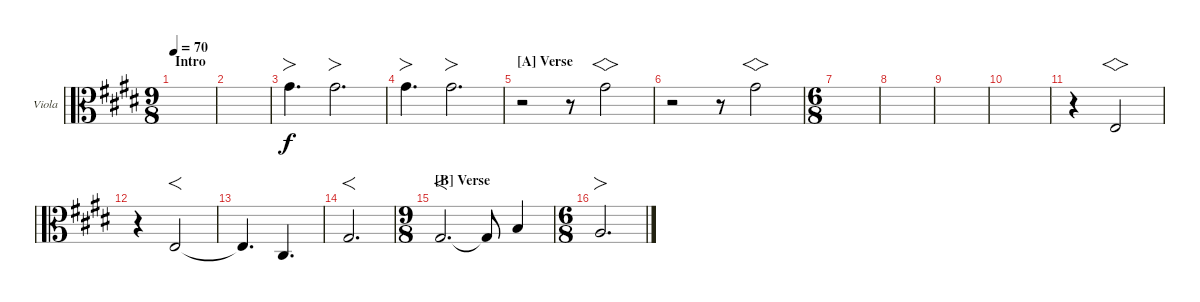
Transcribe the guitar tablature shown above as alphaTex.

\defaultSystemsLayout 4
\bracketExtendMode groupsimilarinstruments
\firstSystemTrackNameOrientation horizontal
\otherSystemsTrackNameOrientation horizontal
\track ("Viola" "Viola") {instrument viola}
\staff {score}
\tuning (A4 D4 G3 C3)
\ts (9 8)
\section ("" "Intro")
\tempo 70
\clef c3
\ks c#minor
|
|
6.2.4{fo d} 6.2.2{fo d} |
6.2.4{fo d} 6.2.2{fo d} |
\section ("A" "Verse")
r.2 r.8 6.2.2{vs} |
r.2 r.8 6.2.2{vs} |
\ts (6 8)
|
|
|
|
r.4 4.4.2{vs} |
r.4 4.4.2{f} |
4.4{t}.4{d} 1.4.4{d} |
1.3.2{f d} |
\ts (9 8)
\section ("B" "Verse")
1.3.2{f d} 1.3{t}.8 4.3.4 |
\ts (6 8)
2.3.2{fo d}
